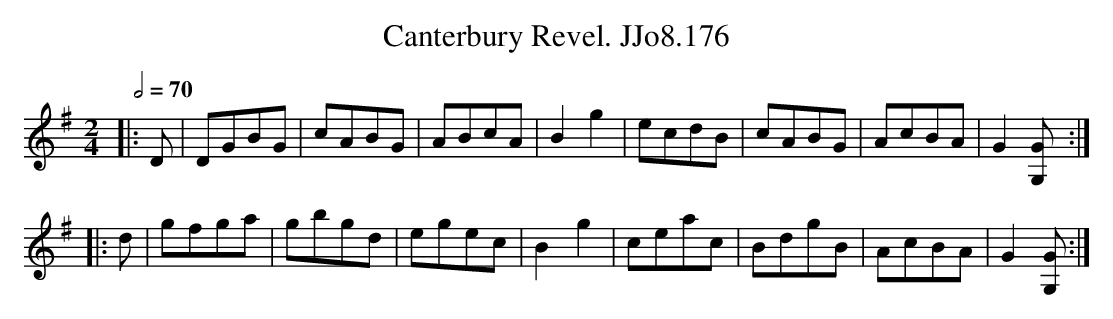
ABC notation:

X:1
T:Canterbury Revel. JJo8.176
M:2/4
L:1/8
Q:1/2=70
K:G
|:D|DGBG|cABG|ABcA|B2g2|ecdB|cABG|AcBA|G2[GG,]:|
|:d|gfga|gbgd|egec|B2g2|ceac|BdgB|AcBA|G2[GG,]:|
